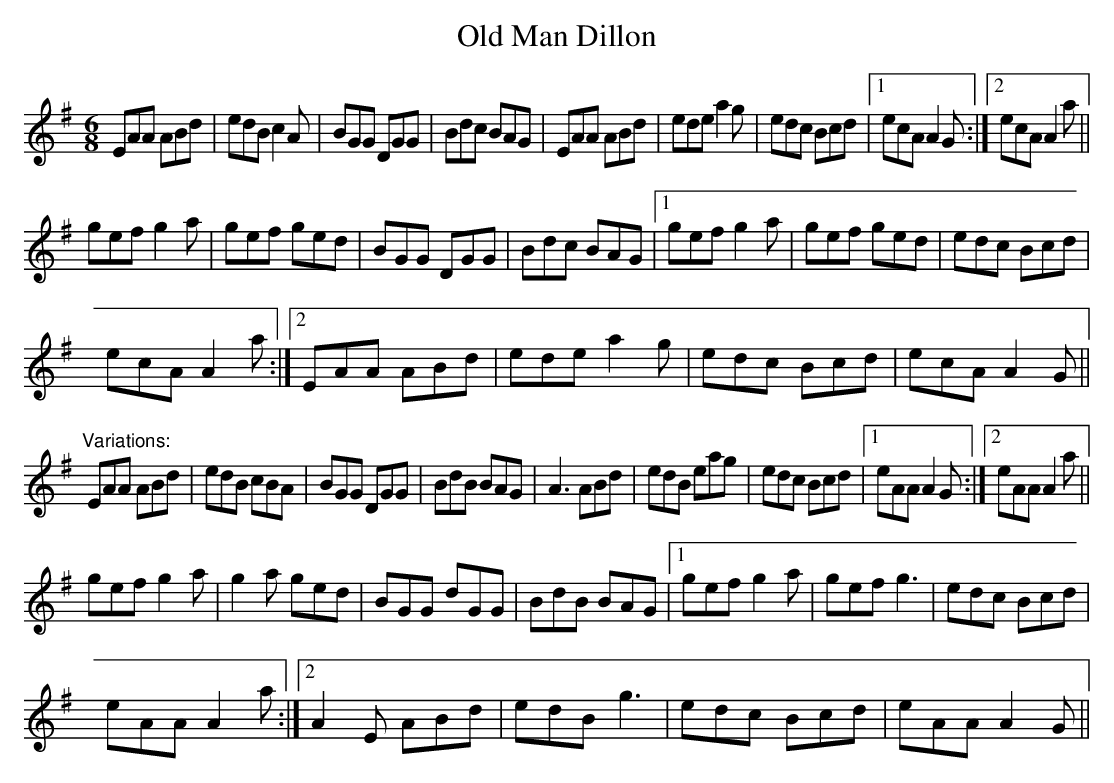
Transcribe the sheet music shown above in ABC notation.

X:1
T:Old Man Dillon
M:6/8
K:Ador
EAA ABd|edB c2A|BGG DGG|Bdc BAG|EAA ABd|ede a2g|edc Bcd|1 ecA A2G:|2 ecA A2a||
gef g2a|gef ged|BGG DGG|Bdc BAG|1 gef g2a|gef ged|edc Bcd|
ecA A2a:|2 EAA ABd|ede a2g|edc Bcd|ecA A2G||
"Variations:"
EAA ABd|edB cBA|BGG DGG|BdB BAG|A3 ABd|edB eag|edc Bcd|1 eAA A2G:|2 eAA A2a||
gef g2a|g2a ged|BGG dGG|BdB BAG|1 gef g2a|gef g3|edc Bcd|
eAA A2a:|2 A2E ABd|edB g3|edc Bcd|eAA A2G||
